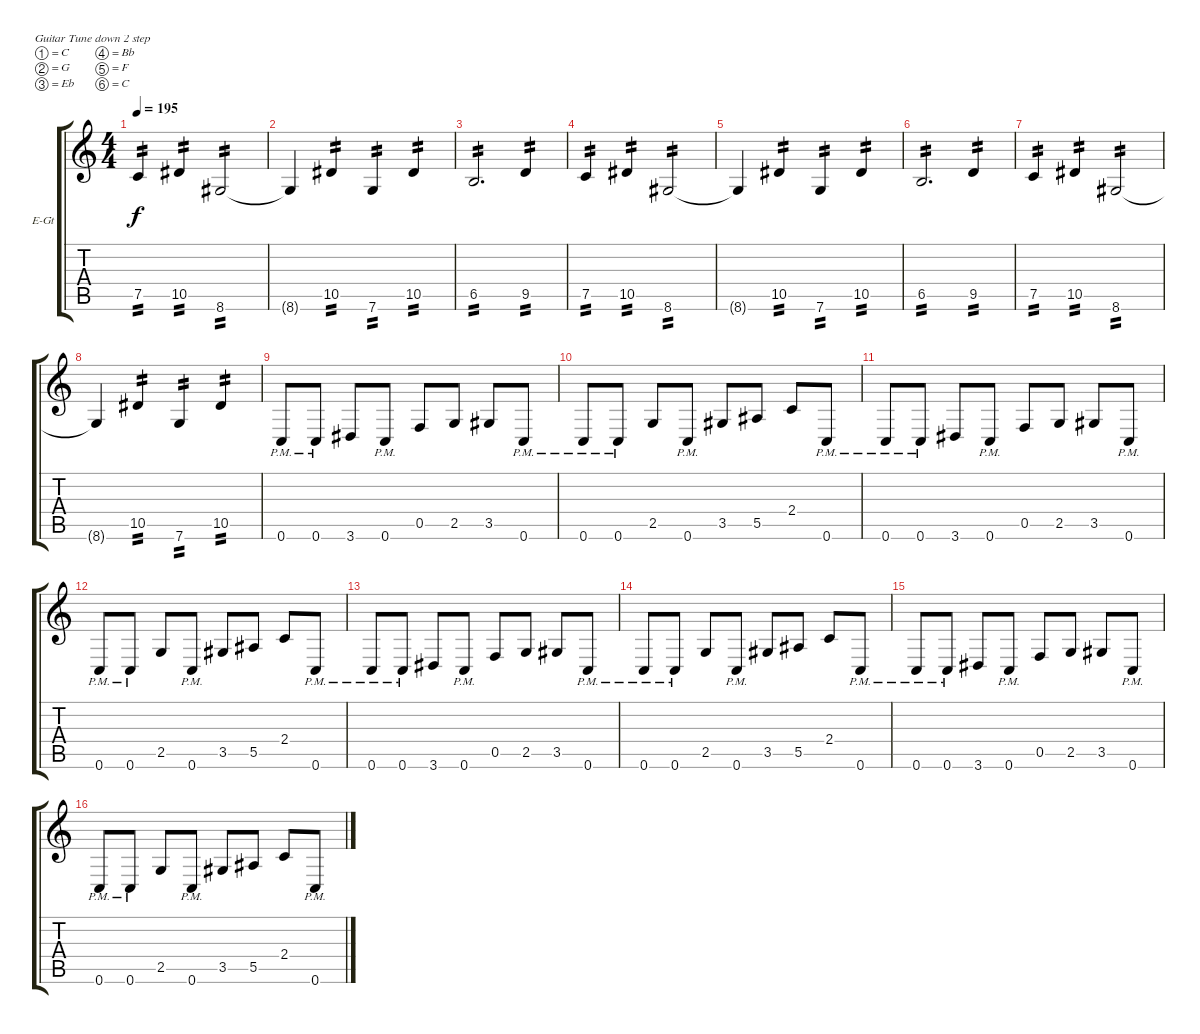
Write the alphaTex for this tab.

\defaultSystemsLayout 4
\bracketExtendMode groupsimilarinstruments
\firstSystemTrackNameOrientation horizontal
\otherSystemsTrackNameOrientation horizontal
\track ("Electric Guitar" "E-Gt") {instrument distortionguitar}
\staff {score tabs}
\tuning (C4 G3 Eb3 Bb2 F2 C2)
\ts (4 4)
\tempo 195
\clef g2
\ks c
7.5.4{tp 2 dy f} 10.5.4{tp 2} 8.6.2{tp 2} |
8.6{t}.4 10.5.4{tp 2} 7.6.4{tp 2} 10.5.4{tp 2} |
6.5.2{d tp 2} 9.5.4{tp 2} |
7.5.4{tp 2} 10.5.4{tp 2} 8.6.2{tp 2} |
8.6{t}.4 10.5.4{tp 2} 7.6.4{tp 2} 10.5.4{tp 2} |
6.5.2{d tp 2} 9.5.4{tp 2} |
7.5.4{tp 2} 10.5.4{tp 2} 8.6.2{tp 2} |
8.6{t}.4 10.5.4{tp 2} 7.6.4{tp 2} 10.5.4{tp 2} |
0.6{pm}.8 0.6{pm}.8 3.6.8 0.6{pm}.8 0.5.8 2.5.8 3.5.8 0.6{pm}.8 |
0.6{pm}.8 0.6{pm}.8 2.5.8 0.6{pm}.8 3.5.8 5.5.8 2.4.8 0.6{pm}.8 |
0.6{pm}.8 0.6{pm}.8 3.6.8 0.6{pm}.8 0.5.8 2.5.8 3.5.8 0.6{pm}.8 |
0.6{pm}.8 0.6{pm}.8 2.5.8 0.6{pm}.8 3.5.8 5.5.8 2.4.8 0.6{pm}.8 |
0.6{pm}.8 0.6{pm}.8 3.6.8 0.6{pm}.8 0.5.8 2.5.8 3.5.8 0.6{pm}.8 |
0.6{pm}.8 0.6{pm}.8 2.5.8 0.6{pm}.8 3.5.8 5.5.8 2.4.8 0.6{pm}.8 |
0.6{pm}.8 0.6{pm}.8 3.6.8 0.6{pm}.8 0.5.8 2.5.8 3.5.8 0.6{pm}.8 |
0.6{pm}.8 0.6{pm}.8 2.5.8 0.6{pm}.8 3.5.8 5.5.8 2.4.8 0.6{pm}.8
